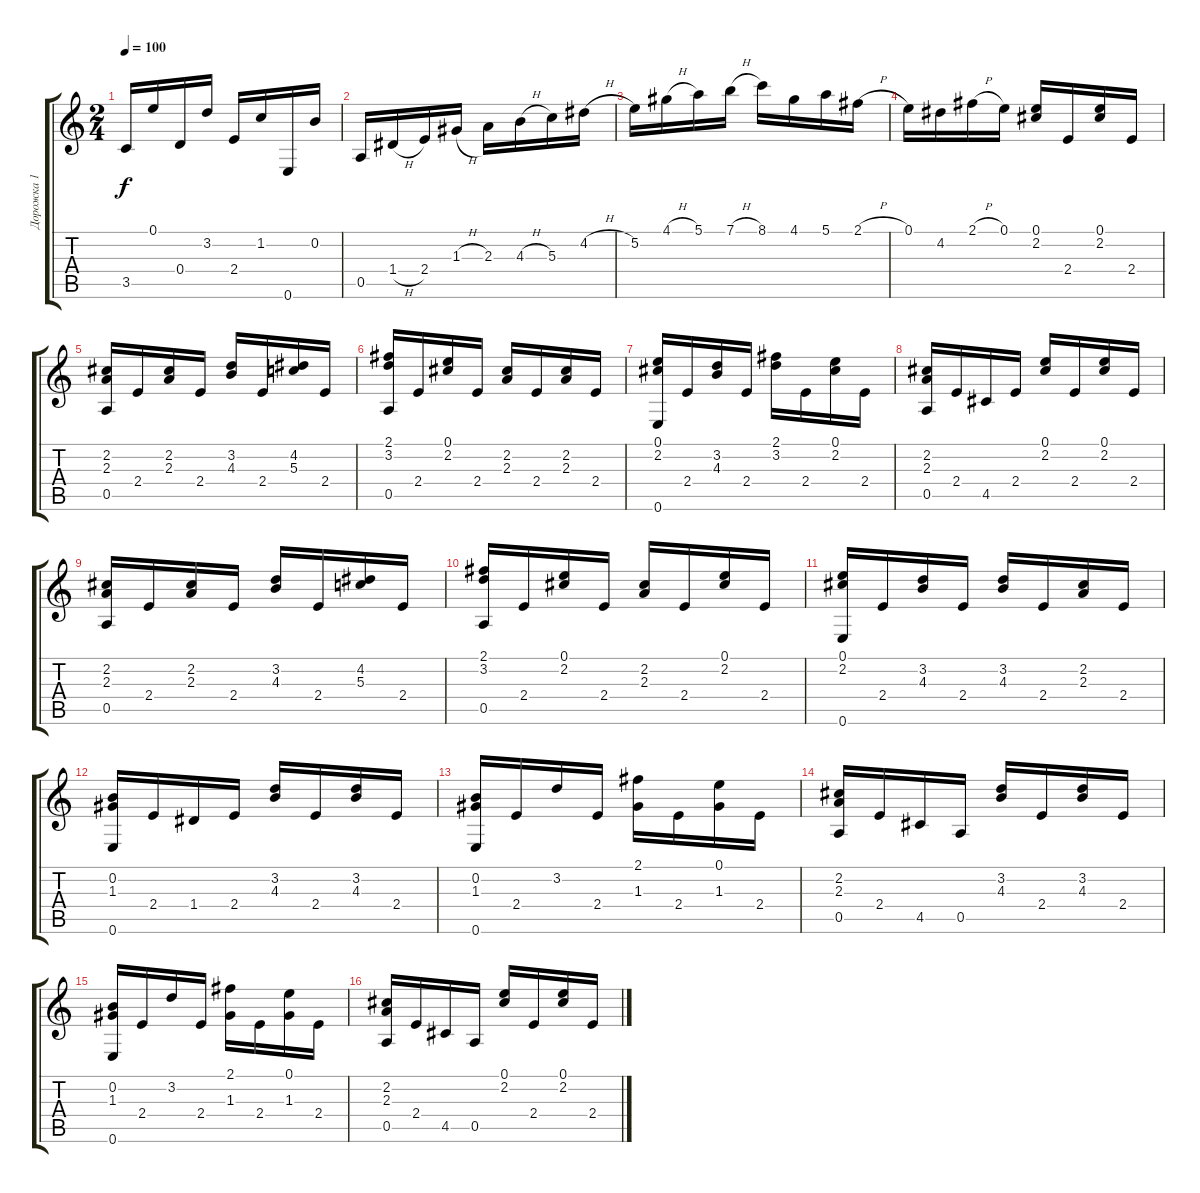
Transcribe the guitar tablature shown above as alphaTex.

\track ("Дорожка 1" "Дорожка 1") {instrument acousticguitarnylon}
\staff {score tabs}
\tuning (E4 B3 G3 D3 A2 E2) {hide}
\ts (2 4)
\tempo 100
\clef g2
\ks c
3.5.16{dy f} 0.1.16 0.4.16 3.2.16 2.4.16 1.2.16 0.6.16 0.2.16 |
0.5.16 1.4{h}.16 2.4.16 1.3{h}.16 2.3.16 4.3{h}.16 5.3.16 4.2{h}.16 |
5.2.16 4.1{h}.16 5.1.16 7.1{h}.16 8.1.16 4.1.16 5.1.16 2.1{h}.16 |
0.1.16 4.2.16 2.1{h}.16 0.1.16 (0.1 2.2).16 2.4.16 (0.1 2.2).16 2.4.16 |
(2.2 2.3 0.5).16 2.4.16 (2.2 2.3).16 2.4.16 (3.2 4.3).16 2.4.16 (4.2 5.3).16 2.4.16 |
(2.1 3.2 0.5).16 2.4.16 (0.1 2.2).16 2.4.16 (2.2 2.3).16 2.4.16 (2.2 2.3).16 2.4.16 |
(0.1 2.2 0.6).16 2.4.16 (3.2 4.3).16 2.4.16 (2.1 3.2).16 2.4.16 (0.1 2.2).16 2.4.16 |
(2.2 2.3 0.5).16 2.4.16 4.5.16 2.4.16 (0.1 2.2).16 2.4.16 (0.1 2.2).16 2.4.16 |
(2.2 2.3 0.5).16 2.4.16 (2.2 2.3).16 2.4.16 (3.2 4.3).16 2.4.16 (4.2 5.3).16 2.4.16 |
(2.1 3.2 0.5).16 2.4.16 (0.1 2.2).16 2.4.16 (2.2 2.3).16 2.4.16 (0.1 2.2).16 2.4.16 |
(0.1 2.2 0.6).16 2.4.16 (3.2 4.3).16 2.4.16 (3.2 4.3).16 2.4.16 (2.2 2.3).16 2.4.16 |
(0.2 1.3 0.6).16 2.4.16 1.4.16 2.4.16 (3.2 4.3).16 2.4.16 (3.2 4.3).16 2.4.16 |
(0.2 1.3 0.6).16 2.4.16 3.2.16 2.4.16 (2.1 1.3).16 2.4.16 (0.1 1.3).16 2.4.16 |
(2.2 2.3 0.5).16 2.4.16 4.5.16 0.5.16 (3.2 4.3).16 2.4.16 (3.2 4.3).16 2.4.16 |
(0.2 1.3 0.6).16 2.4.16 3.2.16 2.4.16 (2.1 1.3).16 2.4.16 (0.1 1.3).16 2.4.16 |
(2.2 2.3 0.5).16 2.4.16 4.5.16 0.5.16 (0.1 2.2).16 2.4.16 (0.1 2.2).16 2.4.16
